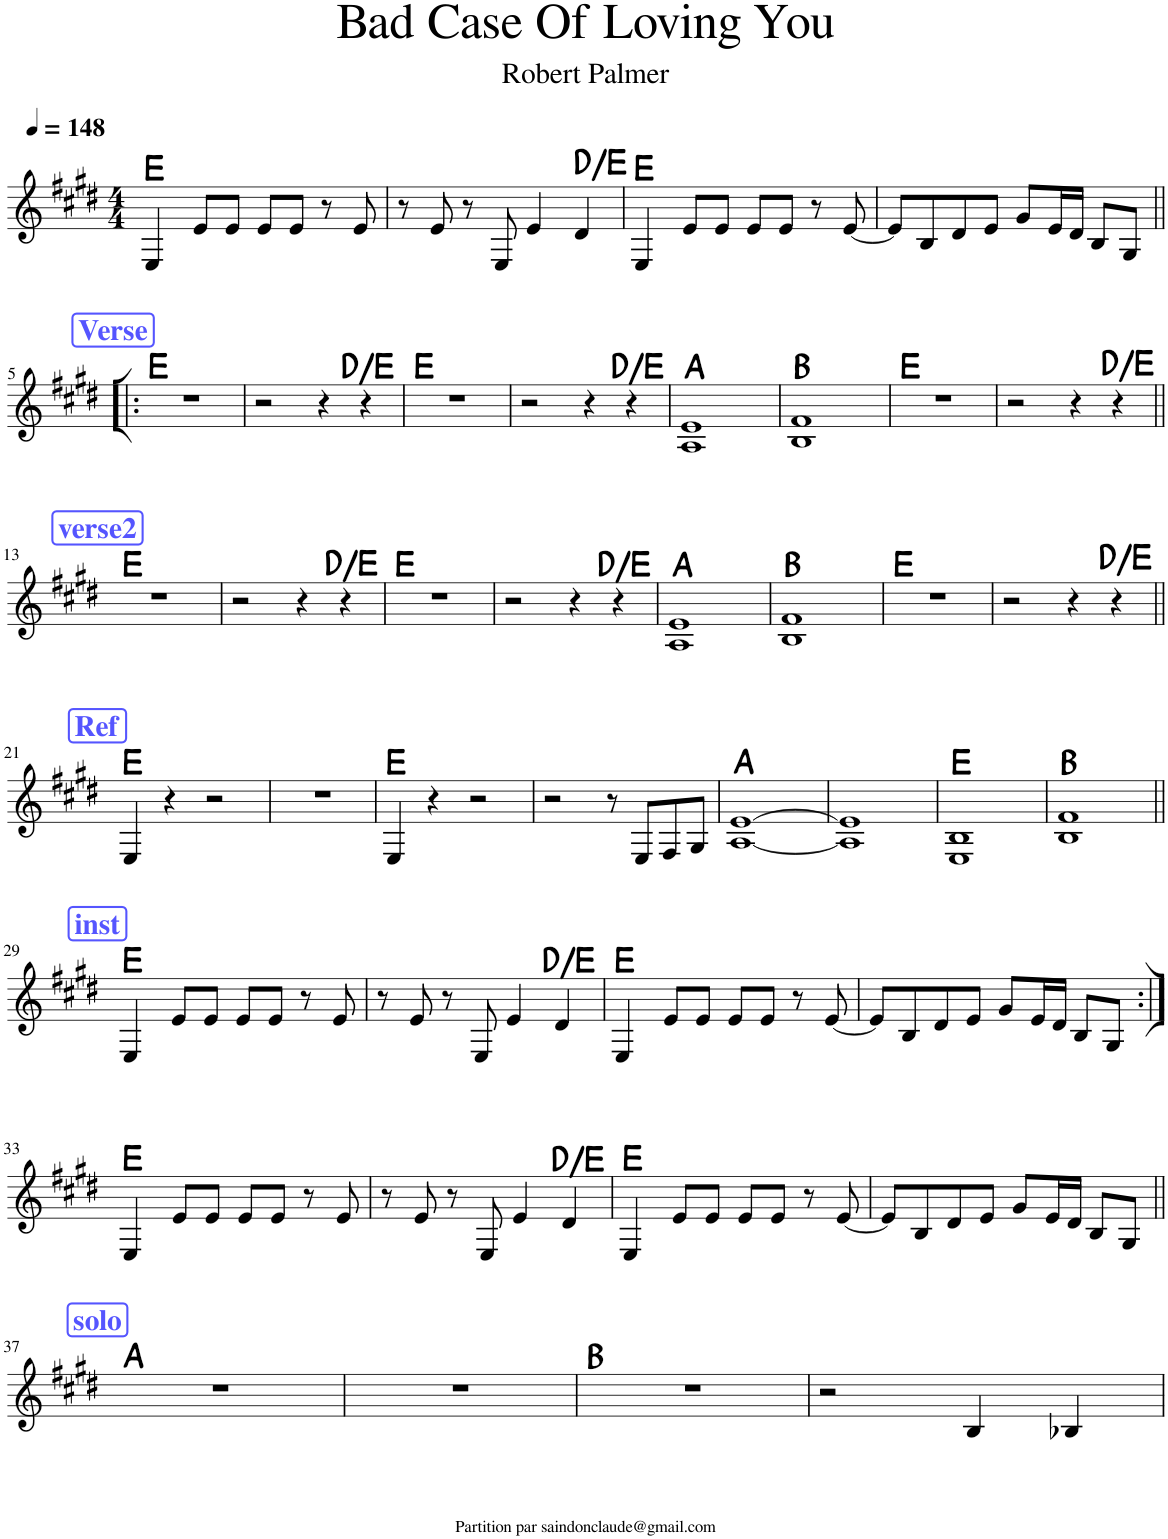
**kern	**harte
*part1	*part1
*staff1	*
*I"Piano	*
*I'Pno.	*
*clefG2	*
*k[f#c#g#d#]	*
*M4/4	*
*MM148	*
=1	=1
4E/	E:maj
8e/L	.
8e/J	.
8e/L	.
8e/J	.
8r	.
8e/	.
=2	=2
8r	.
8e/	.
8r	.
8E/	.
4e/	.
4d#/	D:maj/2
=3	=3
4E/	E:maj
8e/L	.
8e/J	.
8e/L	.
8e/J	.
8r	.
[8e/	.
=4	=4
8e/L]	.
8B/	.
8d#/	.
8e/J	.
8g#/L	.
16e/L	.
16d#/JJ	.
8B/L	.
8G#/J	.
!!LO:LB:g=z
!!LO:REH:place=s1:a:B:rj:color=#5555FF:fs=14:t=Verse
=5!|:	=5!|:
1r	E:maj
=6	=6
2r	.
4r	.
4r	D:maj/2
=7	=7
1r	E:maj
=8	=8
2r	.
4r	.
4r	D:maj/2
=9	=9
1A 1e	A:maj
=10	=10
1B 1f#	B:maj
=11	=11
1r	E:maj
=12	=12
2r	.
4r	.
4r	D:maj/2
!!LO:LB:g=z
!!LO:REH:place=s1:a:B:rj:color=#5555FF:fs=14:t=verse2
=13||	=13||
1r	E:maj
=14	=14
2r	.
4r	.
4r	D:maj/2
=15	=15
1r	E:maj
=16	=16
2r	.
4r	.
4r	D:maj/2
=17	=17
1A 1e	A:maj
=18	=18
1B 1f#	B:maj
=19	=19
1r	E:maj
=20	=20
2r	.
4r	.
4r	D:maj/2
!!LO:LB:g=z
!!LO:REH:place=s1:a:B:rj:color=#5555FF:fs=14:t=Ref
=21||	=21||
4E/	E:maj
4r	.
2r	.
=22	=22
1r	.
=23	=23
4E/	E:maj
4r	.
2r	.
=24	=24
2r	.
8r	.
8E/L	.
8F#/	.
8G#/J	.
=25	=25
[1A [1e	A:maj
=26	=26
1A] 1e]	.
=27	=27
1E 1B	E:maj
=28	=28
1B 1f#	B:maj
!!LO:LB:g=z
!!LO:REH:place=s1:a:B:rj:color=#5555FF:fs=14:t=inst
=29||	=29||
4E/	E:maj
8e/L	.
8e/J	.
8e/L	.
8e/J	.
8r	.
8e/	.
=30	=30
8r	.
8e/	.
8r	.
8E/	.
4e/	.
4d#/	D:maj/2
=31	=31
4E/	E:maj
8e/L	.
8e/J	.
8e/L	.
8e/J	.
8r	.
[8e/	.
=32	=32
8e/L]	.
8B/	.
8d#/	.
8e/J	.
8g#/L	.
16e/L	.
16d#/JJ	.
8B/L	.
8G#/J	.
!!LO:LB:g=z
=33:|!	=33:|!
4E/	E:maj
8e/L	.
8e/J	.
8e/L	.
8e/J	.
8r	.
8e/	.
=34	=34
8r	.
8e/	.
8r	.
8E/	.
4e/	.
4d#/	D:maj/2
=35	=35
4E/	E:maj
8e/L	.
8e/J	.
8e/L	.
8e/J	.
8r	.
[8e/	.
=36	=36
8e/L]	.
8B/	.
8d#/	.
8e/J	.
8g#/L	.
16e/L	.
16d#/JJ	.
8B/L	.
8G#/J	.
!!LO:LB:g=z
!!LO:REH:place=s1:a:B:rj:color=#5555FF:fs=14:t=solo
=37||	=37||
1r	A:maj
=38	=38
1r	.
=39	=39
1r	B:maj
=40	=40
2r	.
4B/	.
4B-X/	.
=	=
*-	*-
